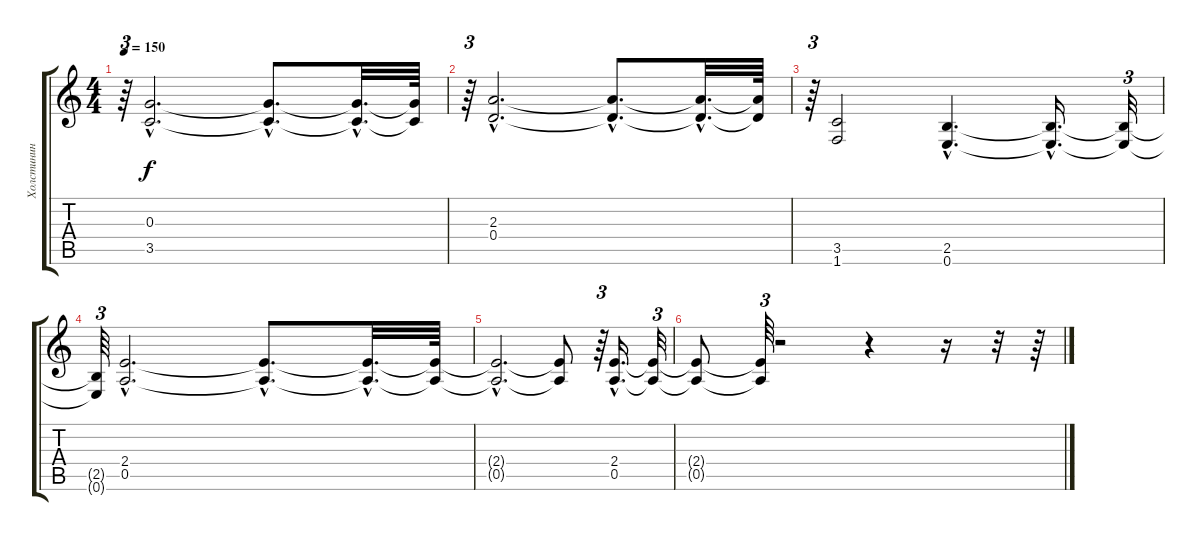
\track ("Холстинин" "Холстинин") {instrument distortionguitar}
\staff {score tabs}
\tuning (E4 B3 G3 D3 A2 E2) {hide}
\ts (4 4)
\tempo 150
\clef g2
\ks c
r.64{tu (3 2) dy f} (0.3{hac} 3.5{hac}).2{d} (0.3{hac t} 3.5{hac t}).8{d} (0.3{hac t} 3.5{hac t}).32{d} (0.3{t} 3.5{t}).64 |
r.64{tu (3 2)} (2.3{hac} 0.4{hac}).2{d} (2.3{hac t} 0.4{hac t}).8{d} (2.3{hac t} 0.4{hac t}).32{d} (2.3{t} 0.4{t}).64 |
r.64{tu (3 2)} (3.5 1.6).2 (2.5{hac} 0.6{hac}).4{d} (2.5{hac t} 0.6{hac t}).16{d} (2.5{t} 0.6{t}).32{tu (3 2)} |
(2.5{t} 0.6{t}).64{tu (3 2)} (2.4{hac} 0.5{hac}).2{d} (2.4{hac t} 0.5{hac t}).8{d} (2.4{hac t} 0.5{hac t}).32{d} (2.4{t} 0.5{t}).64 |
(2.4{hac t} 0.5{hac t}).2{d} (2.4{t} 0.5{t}).8 r.64{tu (3 2)} (2.4{hac} 0.5{hac}).16{d} (2.4{t} 0.5{t}).32{tu (3 2)} |
(2.4{t} 0.5{t}).8 (2.4{t} 0.5{t}).64{tu (3 2)} r.2 r.4 r.16 r.32 r.64
